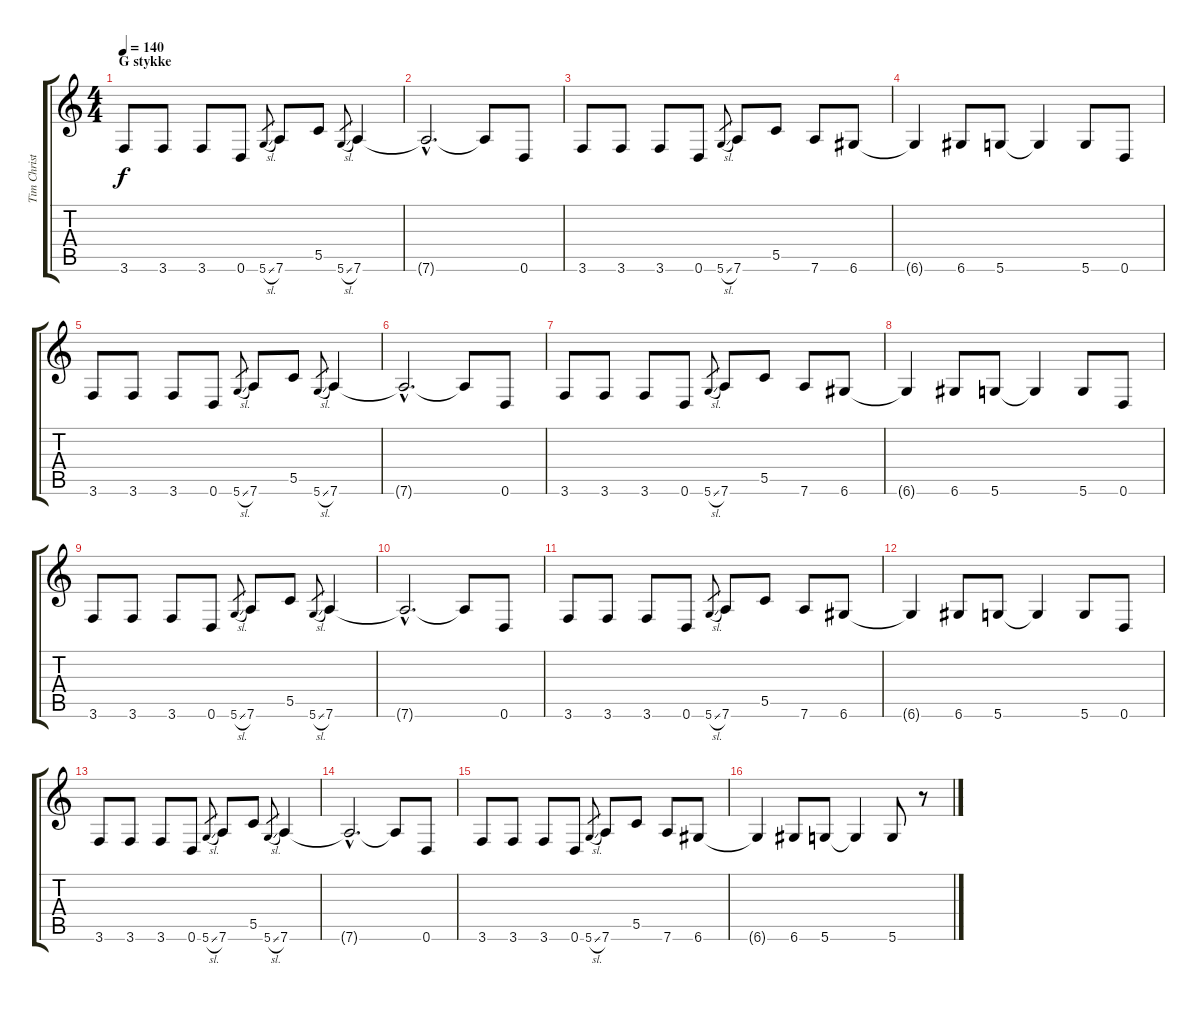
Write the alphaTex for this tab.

\track ("Tim Christensen (Guitar 1)" "Tim Christ") {instrument distortionguitar}
\staff {score tabs}
\tuning (D4 A3 F3 C3 G2 D2) {hide}
\ts (4 4)
\section ("" "G stykke")
\tempo 140
\clef g2
\ks c
3.6.8{dy f volume 8 balance 8} 3.6.8 3.6.8 0.6.8 5.6{sl}.8{gr} 7.6.8 5.5.8 5.6{sl}.8{gr} 7.6.4 |
7.6{hac t}.2{d} 7.6{t}.8 0.6.8 |
3.6.8 3.6.8 3.6.8 0.6.8 5.6{sl}.8{gr} 7.6.8 5.5.8 7.6.8 6.6.8 |
6.6{t}.4 6.6.8 5.6.8 5.6{t}.4 5.6.8 0.6.8 |
3.6.8 3.6.8 3.6.8 0.6.8 5.6{sl}.8{gr} 7.6.8 5.5.8 5.6{sl}.8{gr} 7.6.4 |
7.6{hac t}.2{d} 7.6{t}.8 0.6.8 |
3.6.8 3.6.8 3.6.8 0.6.8 5.6{sl}.8{gr} 7.6.8 5.5.8 7.6.8 6.6.8 |
6.6{t}.4 6.6.8 5.6.8 5.6{t}.4 5.6.8 0.6.8 |
3.6.8 3.6.8 3.6.8 0.6.8 5.6{sl}.8{gr} 7.6.8 5.5.8 5.6{sl}.8{gr} 7.6.4 |
7.6{hac t}.2{d} 7.6{t}.8 0.6.8 |
3.6.8 3.6.8 3.6.8 0.6.8 5.6{sl}.8{gr} 7.6.8 5.5.8 7.6.8 6.6.8 |
6.6{t}.4 6.6.8 5.6.8 5.6{t}.4 5.6.8 0.6.8 |
3.6.8 3.6.8 3.6.8 0.6.8 5.6{sl}.8{gr} 7.6.8 5.5.8 5.6{sl}.8{gr} 7.6.4 |
7.6{hac t}.2{d} 7.6{t}.8 0.6.8 |
3.6.8 3.6.8 3.6.8 0.6.8 5.6{sl}.8{gr} 7.6.8 5.5.8 7.6.8 6.6.8 |
6.6{t}.4 6.6.8 5.6.8 5.6{t}.4 5.6.8 r.8
